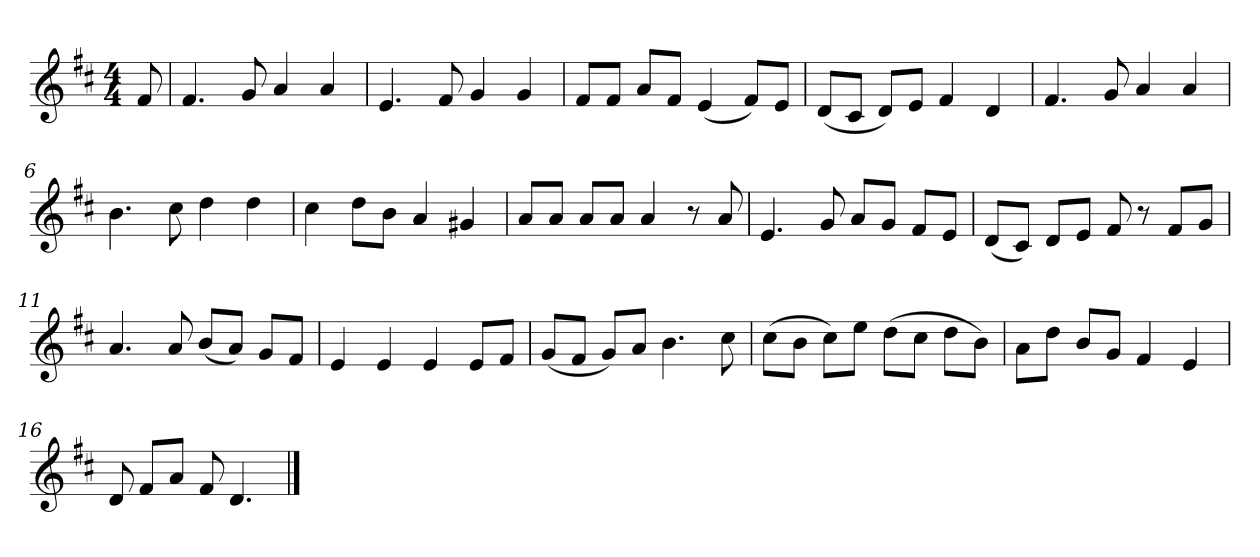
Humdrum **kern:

**kern
*part1
*staff1
*k[f#c#]
*M4/4
*MM120
=
8f#
=1
4.f#
8g
4a
4a
=2
4.e
8f#
4g
4g
=3
8f#L
8f#J
8aL
8f#J
(4e
8f#L)
8eJ
=4
(8dL
8c#J
8dL)
8eJ
4f#
4d
=5
4.f#
8g
4a
4a
=6
4.b
8cc#
4dd
4dd
=7
4cc#
8ddL
8bJ
4a
4g#X
=8
8aL
8aJ
8aL
8aJ
4a
8r
8a
=9
4.e
8g
8aL
8gJ
8f#L
8eJ
=10
(8dL
8c#J)
8dL
8eJ
8f#
8r
8f#L
8gJ
=11
4.a
8a
(8bL
8aJ)
8gL
8f#J
=12
4e
4e
4e
8eL
8f#J
=13
(8gL
8f#J
8gL)
8aJ
4.b
8cc#
=14
(8cc#L
8bJ
8cc#L)
8eeJ
(8ddL
8cc#J
8ddL
8bJ)
=15
8aL
8ddJ
8bL
8gJ
4f#
4e
=16
8d
8f#L
8aJ
8f#
4.d
==
*-
